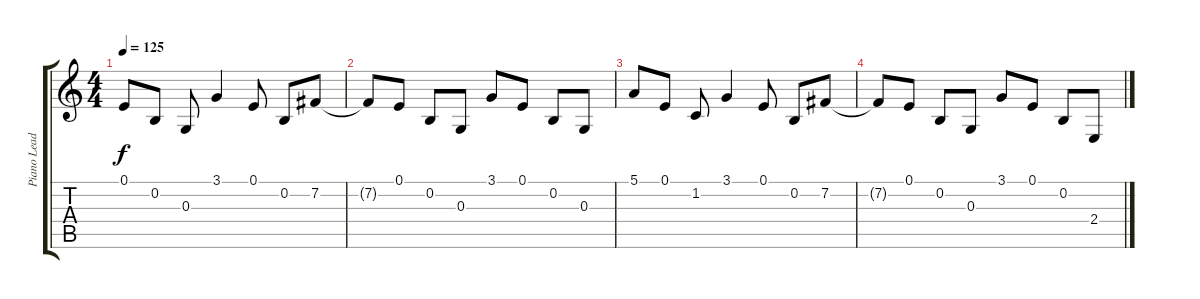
\track ("Piano Lead" "Piano Lead") {instrument electricgrandpiano}
\staff {score tabs}
\tuning (E4 B3 G3 D3 A2 E2) {hide}
\ts (4 4)
\tempo 125
\clef g2
\ks c
0.1.8{dy f} 0.2.8 0.3.8 3.1.4 0.1.8 0.2.8 7.2.8 |
7.2{t}.8 0.1.8 0.2.8 0.3.8 3.1.8 0.1.8 0.2.8 0.3.8 |
5.1.8 0.1.8 1.2.8 3.1.4 0.1.8 0.2.8 7.2.8 |
7.2{t}.8 0.1.8 0.2.8 0.3.8 3.1.8 0.1.8 0.2.8 2.4.8
